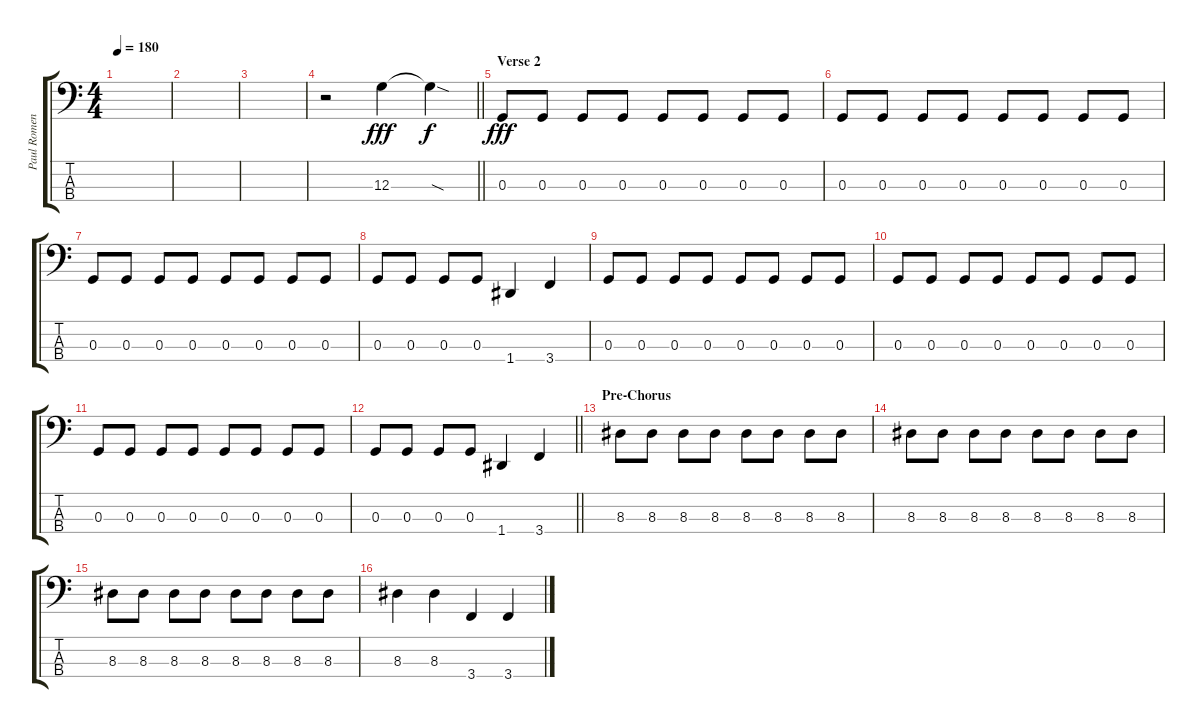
\track ("Paul Romenko" "Paul Romen") {instrument electricbasspick}
\staff {score tabs}
\tuning (F2 C2 G1 D1) {hide}
\ts (4 4)
\tempo 180
\clef f4
\ks c
|
|
|
\barLineRight lightlight
r.2 12.3.4{dy fff} 12.3{sod t}.4{dy f} |
\section ("" "Verse 2")
0.3.8{dy fff} 0.3.8 0.3.8 0.3.8 0.3.8 0.3.8 0.3.8 0.3.8 |
0.3.8 0.3.8 0.3.8 0.3.8 0.3.8 0.3.8 0.3.8 0.3.8 |
0.3.8 0.3.8 0.3.8 0.3.8 0.3.8 0.3.8 0.3.8 0.3.8 |
0.3.8 0.3.8 0.3.8 0.3.8 1.4.4 3.4.4 |
0.3.8 0.3.8 0.3.8 0.3.8 0.3.8 0.3.8 0.3.8 0.3.8 |
0.3.8 0.3.8 0.3.8 0.3.8 0.3.8 0.3.8 0.3.8 0.3.8 |
0.3.8 0.3.8 0.3.8 0.3.8 0.3.8 0.3.8 0.3.8 0.3.8 |
\barLineRight lightlight
0.3.8 0.3.8 0.3.8 0.3.8 1.4.4 3.4.4 |
\section ("" "Pre-Chorus")
8.3.8 8.3.8 8.3.8 8.3.8 8.3.8 8.3.8 8.3.8 8.3.8 |
8.3.8 8.3.8 8.3.8 8.3.8 8.3.8 8.3.8 8.3.8 8.3.8 |
8.3.8 8.3.8 8.3.8 8.3.8 8.3.8 8.3.8 8.3.8 8.3.8 |
8.3.4 8.3.4 3.4.4 3.4.4
